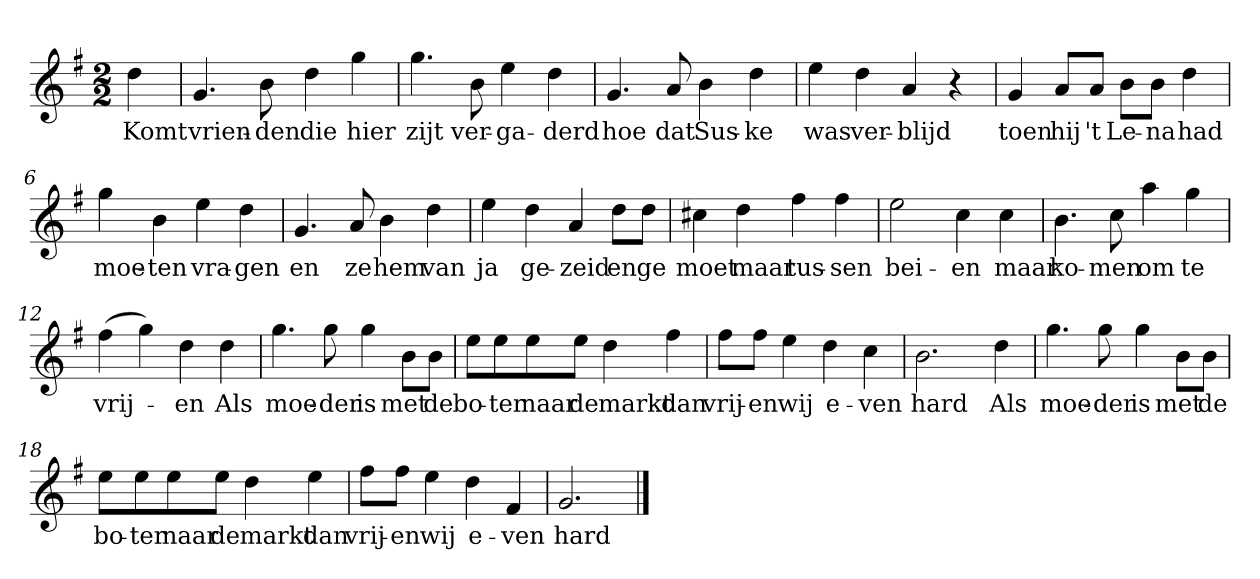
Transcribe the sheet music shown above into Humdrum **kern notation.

**kern	**text
*part1	*part1
*staff1	*staff1
*clefG2	*
*k[f#]	*
*G:	*
*M2/2	*
*MM120	*
=	=
4dd	Komt
=1	=1
4.g	vrien-
8b	-den
4dd	die
4gg	hier
=2	=2
4.gg	zijt
8b	ver-
4ee	-ga-
4dd	-derd
=3	=3
4.g	hoe
8a	dat
4b	Sus-
4dd	-ke
=4	=4
4ee	was
4dd	ver-
4a	-blijd
4r	.
=5	=5
4g	toen
8a/L	hij
8a/J	't
8b\L	Le-
8b\J	-na
4dd	had
=6	=6
4gg	moe-
4b	-ten
4ee	vra-
4dd	-gen
=7	=7
4.g	en
8a	ze
4b	hem
4dd	van
=8	=8
4ee	ja
4dd	ge-
4a	-zeid
8dd\L	en
8dd\J	ge
=9	=9
4cc#X	moet
4dd	maar
4ff#	tus-
4ff#	-sen
=10	=10
2ee	bei-
4cc	-en
4cc	maar
=11	=11
4.b	ko-
8cc	-men
4aa	om
4gg	te
=12	=12
(4ff#	vrij-
4gg)	.
4dd	-en
4dd	Als
=13	=13
4.gg	moe-
8gg	-der
4gg	is
8b\L	met
8b\J	de
=14	=14
8ee\L	bo-
8ee\	-ter
8ee\	naar
8ee\J	de
4dd	markt
4ff#	dan
=15	=15
8ff#\L	vrij-
8ff#\J	-en
4ee	wij
4dd	e-
4cc	-ven
=16	=16
2.b	hard
4dd	Als
=17	=17
4.gg	moe-
8gg	-der
4gg	is
8b\L	met
8b\J	de
=18	=18
8ee\L	bo-
8ee\	-ter
8ee\	naar
8ee\J	de
4dd	markt
4ee	dan
=19	=19
8ff#\L	vrij-
8ff#\J	-en
4ee	wij
4dd	e-
4f#	-ven
=20	=20
2.g	hard
==	==
*-	*-
